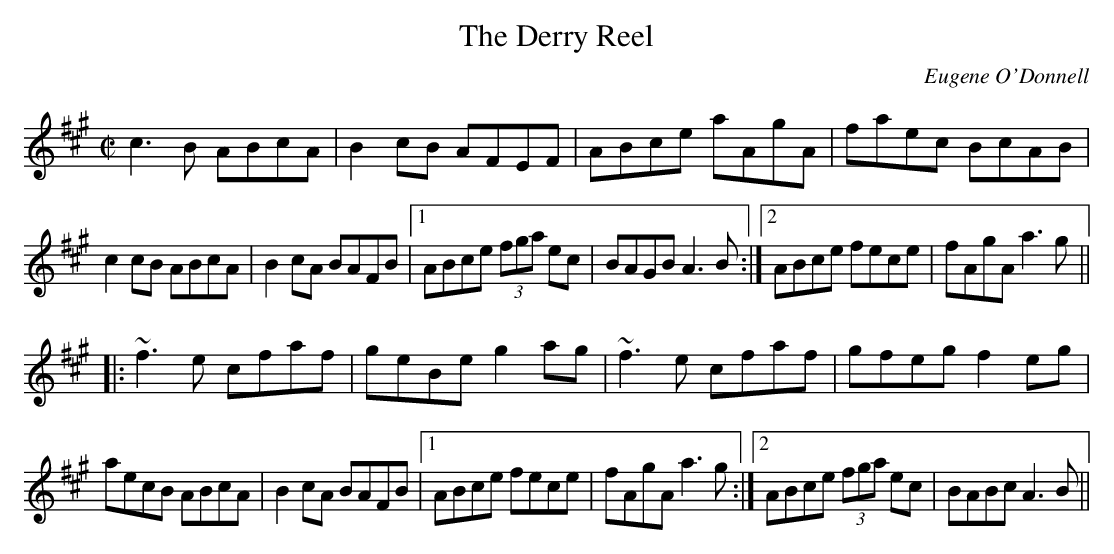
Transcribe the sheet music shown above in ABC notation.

X:1
T:Derry Reel, The
C:Eugene O'Donnell
M:C|
L:1/8
K:A
c3B ABcA | B2cB AFEF | ABce aAgA | faec BcAB |
c2cB ABcA | B2cA BAFB |1 ABce (3fga ec | BAGB A3B :|2 ABce fece | fAgA a3g ||
|: ~f3e cfaf | geBe g2ag | ~f3e cfaf | gfeg f2eg |
aecB ABcA | B2cA BAFB |1 ABce fece | fAgA a3g :|2 ABce (3fga ec | BABc A3B ||
